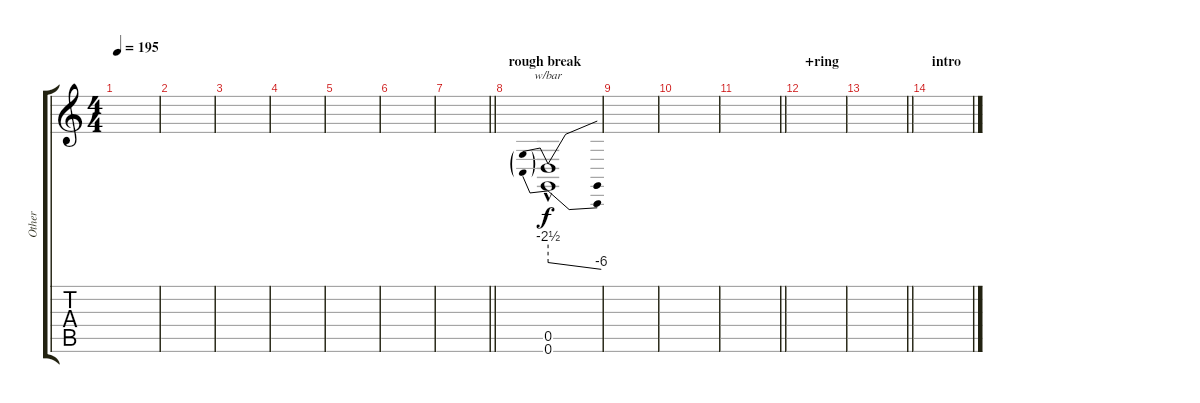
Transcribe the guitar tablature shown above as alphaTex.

\track ("Other" "Other") {instrument electricbasspick}
\staff {score tabs}
\tuning (D4 A3 F3 C3 G2 C2) {hide}
\ts (4 4)
\tempo 195
\clef g2
\ks c
|
|
|
|
|
|
\barLineRight lightlight
|
\section ("" "rough break")
(0.5{hac} 0.6{hac}).1{tbe (predivedive default 0 -10 60 -24)} |
|
|
\barLineRight lightlight
|
\section ("" "+ring")
|
\barLineRight lightlight
|
\section ("" "intro")
